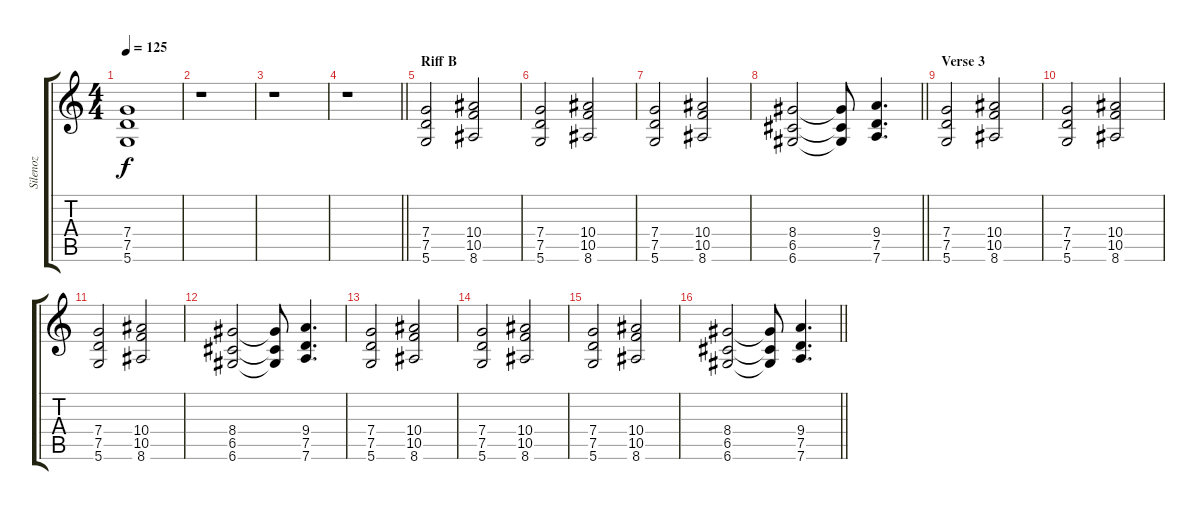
\track ("Silenoz" "Silenoz") {instrument distortionguitar}
\staff {score tabs}
\tuning (D4 A3 F3 C3 G2 D2) {hide}
\ts (4 4)
\tempo 125
\clef g2
\ks c
(7.4{t} 7.5{t} 5.6{t}).1{dy f} |
r.1 |
r.1 |
\barLineRight lightlight
r.1 |
\section ("" "Riff B")
(7.4 7.5 5.6).2{volume 15 instrument distortionguitar} (10.4 10.5 8.6).2 |
(7.4 7.5 5.6).2 (10.4 10.5 8.6).2 |
(7.4 7.5 5.6).2 (10.4 10.5 8.6).2 |
\barLineRight lightlight
(8.4 6.5 6.6).2 (8.4{t} 6.5{t} 6.6{t}).8 (9.4 7.5 7.6).4{d} |
\section ("" "Verse 3")
(7.4 7.5 5.6).2 (10.4 10.5 8.6).2 |
(7.4 7.5 5.6).2 (10.4 10.5 8.6).2 |
(7.4 7.5 5.6).2 (10.4 10.5 8.6).2 |
(8.4 6.5 6.6).2 (8.4{t} 6.5{t} 6.6{t}).8 (9.4 7.5 7.6).4{d} |
(7.4 7.5 5.6).2 (10.4 10.5 8.6).2 |
(7.4 7.5 5.6).2 (10.4 10.5 8.6).2 |
(7.4 7.5 5.6).2 (10.4 10.5 8.6).2 |
\barLineRight lightlight
(8.4 6.5 6.6).2 (8.4{t} 6.5{t} 6.6{t}).8 (9.4 7.5 7.6).4{d}
